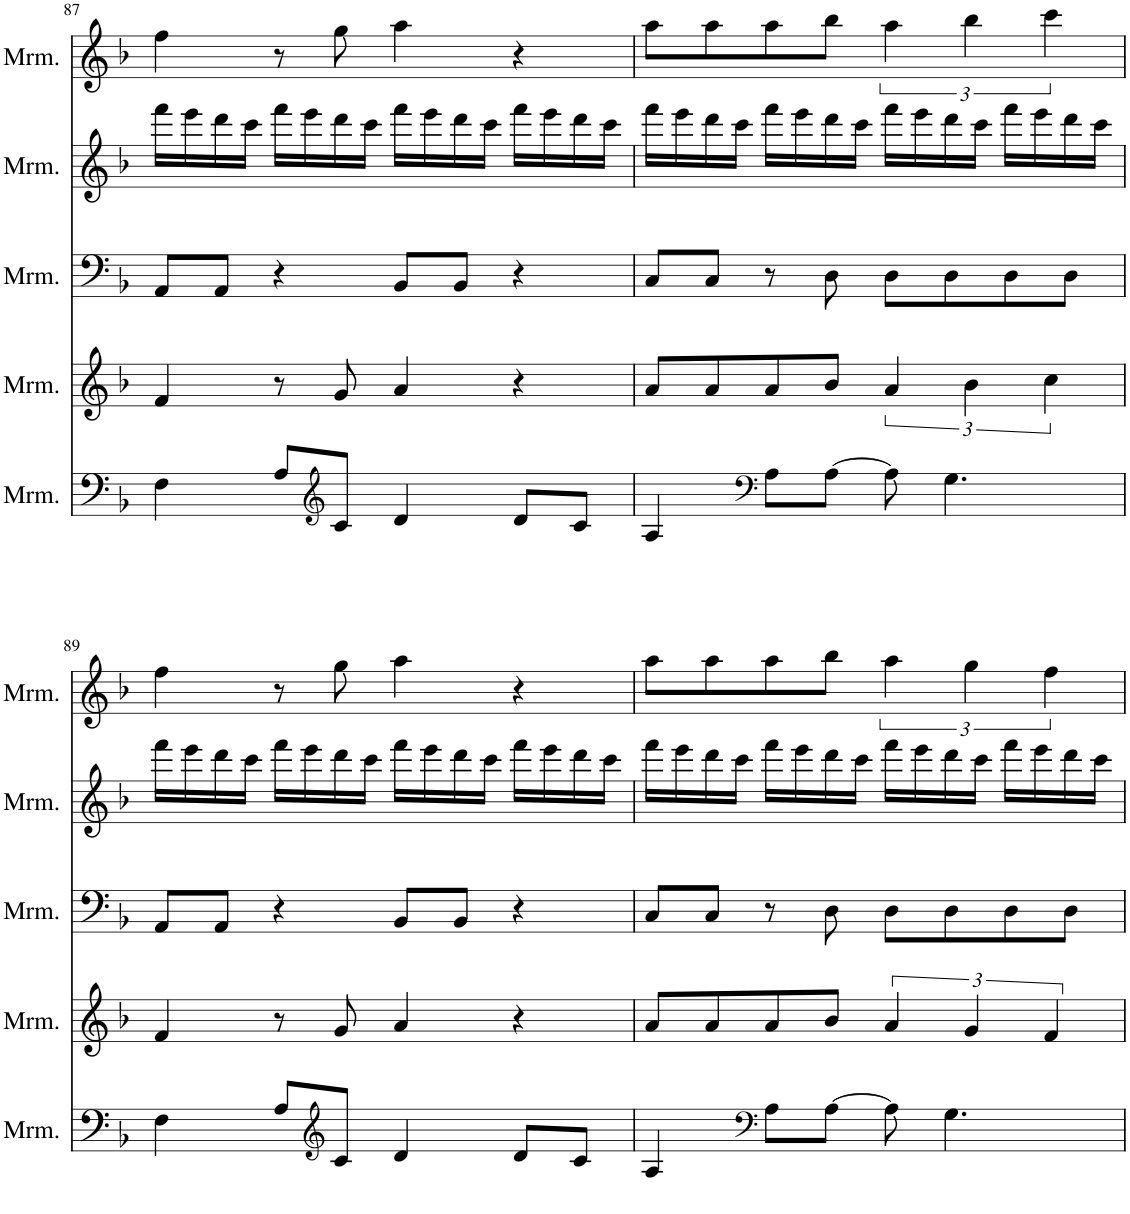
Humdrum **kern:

**kern	**kern	**kern	**kern	**kern
*part5	*part4	*part3	*part2	*part1
*staff5	*staff4	*staff3	*staff2	*staff1
*I"Marimba (Grand Staff)	*I"Marimba (Grand Staff)	*I"Marimba (Grand Staff)	*I"Marimba (Grand Staff)	*I"Marimba (Grand Staff)
*I'Mrm.	*I'Mrm.	*I'Mrm.	*I'Mrm.	*I'Mrm.
!!LO:PB:g=z
*clefF4	*clefG2	*clefF4	*clefG2	*clefG^2
*k[b-]	*k[b-]	*k[b-]	*k[b-]	*k[b-]
*M4/4	*M4/4	*M4/4	*M4/4	*M4/4
=87	=87	=87	=87	=87
4F\	4f/	8AA/L	16fff\LL	4ff\
.	.	.	16eee\	.
.	.	8AA/J	16ddd\	.
.	.	.	16ccc\JJ	.
8A/L	8r	4r	16fff\LL	8r
.	.	.	16eee\	.
*clefG2	*	*	*	*
8c/J	8g/	.	16ddd\	8gg\
.	.	.	16ccc\JJ	.
4d/	4a/	8BB-/L	16fff\LL	4aa\
.	.	.	16eee\	.
.	.	8BB-/J	16ddd\	.
.	.	.	16ccc\JJ	.
8d/L	4r	4r	16fff\LL	4r
.	.	.	16eee\	.
8c/J	.	.	16ddd\	.
.	.	.	16ccc\JJ	.
=88	=88	=88	=88	=88
4A/	8a/L	8C/L	16fff\LL	8aa\L
.	.	.	16eee\	.
.	8a/	8C/J	16ddd\	8aa\
.	.	.	16ccc\JJ	.
*clefF4	*	*	*	*
8A\L	8a/	8r	16fff\LL	8aa\
.	.	.	16eee\	.
[8A\J	8b-/J	8D\	16ddd\	8bb-\J
.	.	.	16ccc\JJ	.
8A\]	6a/	8D\L	16fff\LL	6aa\
.	.	.	16eee\	.
4.G\	.	8D\	16ddd\	.
.	6b-\	.	.	6bb-\
.	.	.	16ccc\JJ	.
.	.	8D\	16fff\LL	.
.	.	.	16eee\	.
.	6cc\	.	.	6ccc\
.	.	8D\J	16ddd\	.
.	.	.	16ccc\JJ	.
!!LO:LB:g=z
=89	=89	=89	=89	=89
4F\	4f/	8AA/L	16fff\LL	4ff\
.	.	.	16eee\	.
.	.	8AA/J	16ddd\	.
.	.	.	16ccc\JJ	.
8A/L	8r	4r	16fff\LL	8r
.	.	.	16eee\	.
*clefG2	*	*	*	*
8c/J	8g/	.	16ddd\	8gg\
.	.	.	16ccc\JJ	.
4d/	4a/	8BB-/L	16fff\LL	4aa\
.	.	.	16eee\	.
.	.	8BB-/J	16ddd\	.
.	.	.	16ccc\JJ	.
8d/L	4r	4r	16fff\LL	4r
.	.	.	16eee\	.
8c/J	.	.	16ddd\	.
.	.	.	16ccc\JJ	.
=90	=90	=90	=90	=90
4A/	8a/L	8C/L	16fff\LL	8aa\L
.	.	.	16eee\	.
.	8a/	8C/J	16ddd\	8aa\
.	.	.	16ccc\JJ	.
*clefF4	*	*	*	*
8A\L	8a/	8r	16fff\LL	8aa\
.	.	.	16eee\	.
[8A\J	8b-/J	8D\	16ddd\	8bb-\J
.	.	.	16ccc\JJ	.
8A\]	6a/	8D\L	16fff\LL	6aa\
.	.	.	16eee\	.
4.G\	.	8D\	16ddd\	.
.	6g/	.	.	6gg\
.	.	.	16ccc\JJ	.
.	.	8D\	16fff\LL	.
.	.	.	16eee\	.
.	6f/	.	.	6ff\
.	.	8D\J	16ddd\	.
.	.	.	16ccc\JJ	.
=	=	=	=	=
*-	*-	*-	*-	*-
